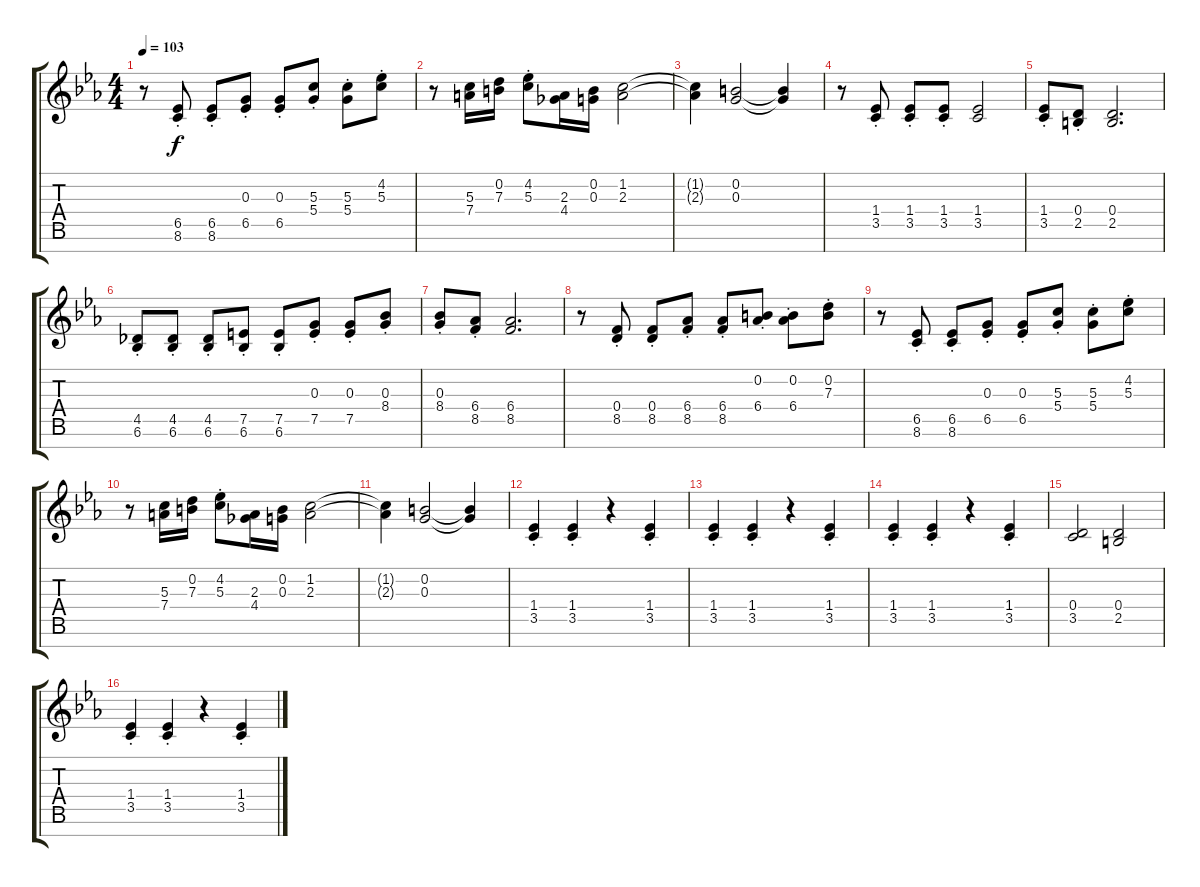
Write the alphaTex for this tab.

\track "" {instrument acousticgrandpiano}
\staff {score tabs}
\tuning (E5 B4 G4 D4 A3 E3 B2) {hide}
\ts (4 4)
\tempo 103
\clef g2
\ks eb
r.8{dy f} (6.5{st} 8.6{st}).8 (6.5{st} 8.6{st}).8 (0.3{st} 6.5{st}).8 (0.3{st} 6.5{st}).8 (5.3{st} 5.4{st}).8 (5.3{st} 5.4{st}).8 (4.2{st} 5.3{st}).8 |
r.8 (5.3 7.4).16 (0.2 7.3).16 (4.2{st} 5.3{st}).8 (2.3 4.4).16 (0.2 0.3).16 (1.2 2.3).2 |
(1.2{t} 2.3{t}).4 (0.2 0.3).2 (0.2{t} 0.3{t}).4 |
r.8 (1.4{st} 3.5{st}).8 (1.4{st} 3.5{st}).8 (1.4{st} 3.5{st}).8 (1.4 3.5).2 |
(1.4{st} 3.5{st}).8 (0.4{st} 2.5{st}).8 (0.4 2.5).2{d} |
(4.5{st} 6.6{st}).8 (4.5{st} 6.6{st}).8 (4.5{st} 6.6{st}).8 (7.5{st} 6.6{st}).8 (7.5{st} 6.6{st}).8 (0.3{st} 7.5{st}).8 (0.3{st} 7.5{st}).8 (0.3{st} 8.4{st}).8 |
(0.3{st} 8.4{st}).8 (6.4{st} 8.5{st}).8 (6.4 8.5).2{d} |
r.8 (0.4{st} 8.5{st}).8 (0.4{st} 8.5{st}).8 (6.4{st} 8.5{st}).8 (6.4{st} 8.5{st}).8 (0.2{st} 6.4{st}).8 (0.2{st} 6.4{st}).8 (0.2{st} 7.3{st}).8 |
r.8 (6.5{st} 8.6{st}).8 (6.5{st} 8.6{st}).8 (0.3{st} 6.5{st}).8 (0.3{st} 6.5{st}).8 (5.3{st} 5.4{st}).8 (5.3{st} 5.4{st}).8 (4.2{st} 5.3{st}).8 |
r.8 (5.3 7.4).16 (0.2 7.3).16 (4.2{st} 5.3{st}).8 (2.3 4.4).16 (0.2 0.3).16 (1.2 2.3).2 |
(1.2{t} 2.3{t}).4 (0.2 0.3).2 (0.2{t} 0.3{t}).4 |
(1.4{st} 3.5{st}).4 (1.4{st} 3.5{st}).4 r.4 (1.4{st} 3.5{st}).4 |
(1.4{st} 3.5{st}).4 (1.4{st} 3.5{st}).4 r.4 (1.4{st} 3.5{st}).4 |
(1.4{st} 3.5{st}).4 (1.4{st} 3.5{st}).4 r.4 (1.4{st} 3.5{st}).4 |
(0.4 3.5).2 (0.4 2.5).2 |
(1.4{st} 3.5{st}).4 (1.4{st} 3.5{st}).4 r.4 (1.4{st} 3.5{st}).4
